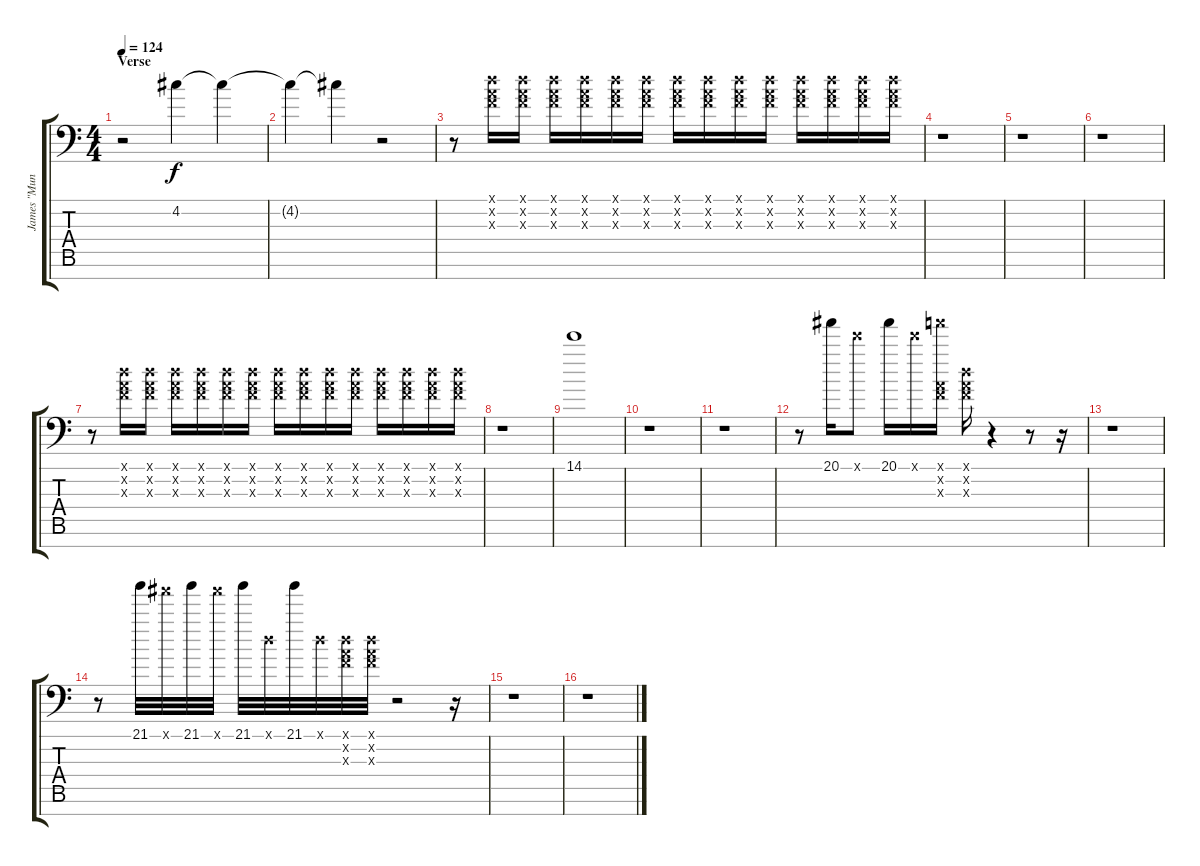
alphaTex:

\track ("James \"Munky\" Shaffer" "James \"Mun") {instrument overdrivenguitar}
\staff {score tabs}
\tuning (D4 A3 F3 C3 G2 D2 A1) {hide}
\ts (4 4)
\section ("" "Verse")
\tempo 124
\clef f4
\ks c
r.2{dy f} 4.2.4{volume 2 instrument violin} 4.2{t}.4{volume 4} |
4.2{t}.4{volume 6} 4.2{t}.4{volume 8} r.2 |
r.8 (0.1{x} 0.2{x} 0.3{x}).16{volume 13 instrument overdrivenguitar} (0.1{x} 0.2{x} 0.3{x}).16 (0.1{x} 0.2{x} 0.3{x}).16 (0.1{x} 0.2{x} 0.3{x}).16 (0.1{x} 0.2{x} 0.3{x}).16 (0.1{x} 0.2{x} 0.3{x}).16 (0.1{x} 0.2{x} 0.3{x}).16 (0.1{x} 0.2{x} 0.3{x}).16 (0.1{x} 0.2{x} 0.3{x}).16 (0.1{x} 0.2{x} 0.3{x}).16 (0.1{x} 0.2{x} 0.3{x}).16 (0.1{x} 0.2{x} 0.3{x}).16 (0.1{x} 0.2{x} 0.3{x}).16 (0.1{x} 0.2{x} 0.3{x}).16 |
r.1 |
r.1 |
r.1 |
r.8 (0.1{x} 0.2{x} 0.3{x}).16 (0.1{x} 0.2{x} 0.3{x}).16 (0.1{x} 0.2{x} 0.3{x}).16 (0.1{x} 0.2{x} 0.3{x}).16 (0.1{x} 0.2{x} 0.3{x}).16 (0.1{x} 0.2{x} 0.3{x}).16 (0.1{x} 0.2{x} 0.3{x}).16 (0.1{x} 0.2{x} 0.3{x}).16 (0.1{x} 0.2{x} 0.3{x}).16 (0.1{x} 0.2{x} 0.3{x}).16 (0.1{x} 0.2{x} 0.3{x}).16 (0.1{x} 0.2{x} 0.3{x}).16 (0.1{x} 0.2{x} 0.3{x}).16 (0.1{x} 0.2{x} 0.3{x}).16 |
r.1 |
14.1.1{volume 6} |
r.1 |
r.1 |
r.8{volume 6} 20.1.16 14.1{x}.8 20.1.16 14.1{x}.16 (19.1{x} 0.2{x} 0.3{x}).16 (0.1{x} 0.2{x} 0.3{x}).16 r.4 r.8 r.16 |
r.1 |
r.8 21.1.32 20.1{x}.32 21.1.32 20.1{x}.32 21.1.32 0.1{x}.32 21.1.32 0.1{x}.32 (0.1{x} 0.2{x} 0.3{x}).32 (0.1{x} 0.2{x} 0.3{x}).32 r.2 r.16 |
r.1 |
r.1
